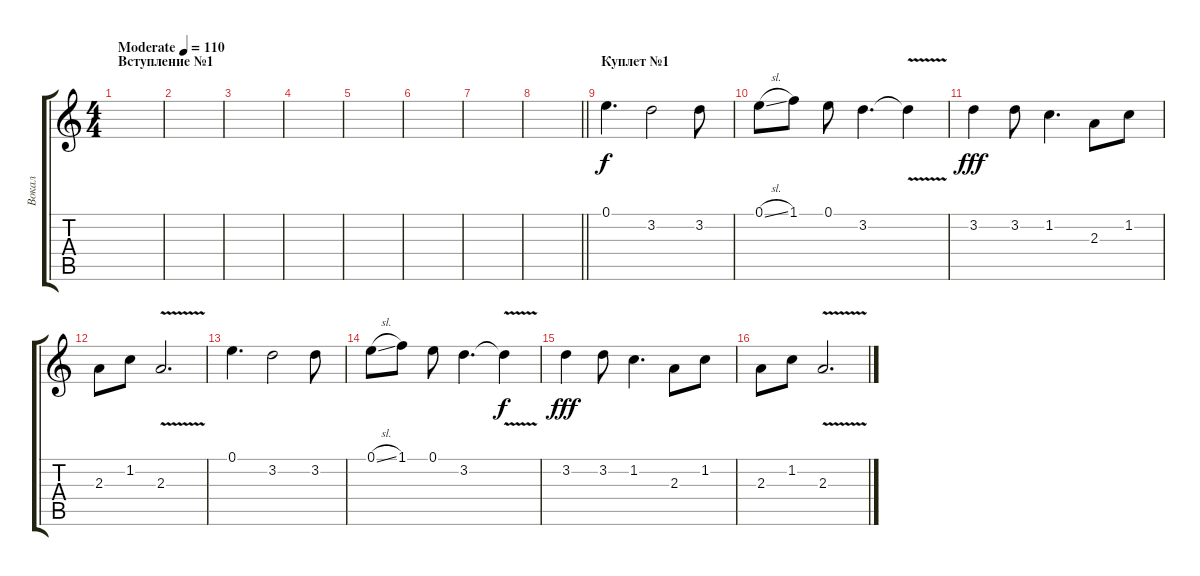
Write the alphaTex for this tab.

\track ("Вокал" "Вокал") {instrument electricguitarmuted}
\staff {score tabs}
\tuning (E4 B3 G3 D3 A2 E2) {hide}
\ts (4 4)
\section ("" "Вступление №1")
\tempo (110 "Moderate")
\clef g2
\ks c
|
|
|
|
|
|
|
\barLineRight lightlight
|
\section ("" "Куплет №1")
0.1.4{d} 3.2.2 3.2.8 |
0.1{sl}.8 1.1.8 0.1.8 3.2.4{d} 3.2{v t}.4{dy f} |
3.2.4{dy fff} 3.2.8 1.2.4{d} 2.3.8 1.2.8 |
2.3.8 1.2.8 2.3{v}.2{d} |
0.1.4{d} 3.2.2 3.2.8 |
0.1{sl}.8 1.1.8 0.1.8 3.2.4{d} 3.2{v t}.4{dy f} |
3.2.4{dy fff} 3.2.8 1.2.4{d} 2.3.8 1.2.8 |
2.3.8 1.2.8 2.3{v}.2{d}
